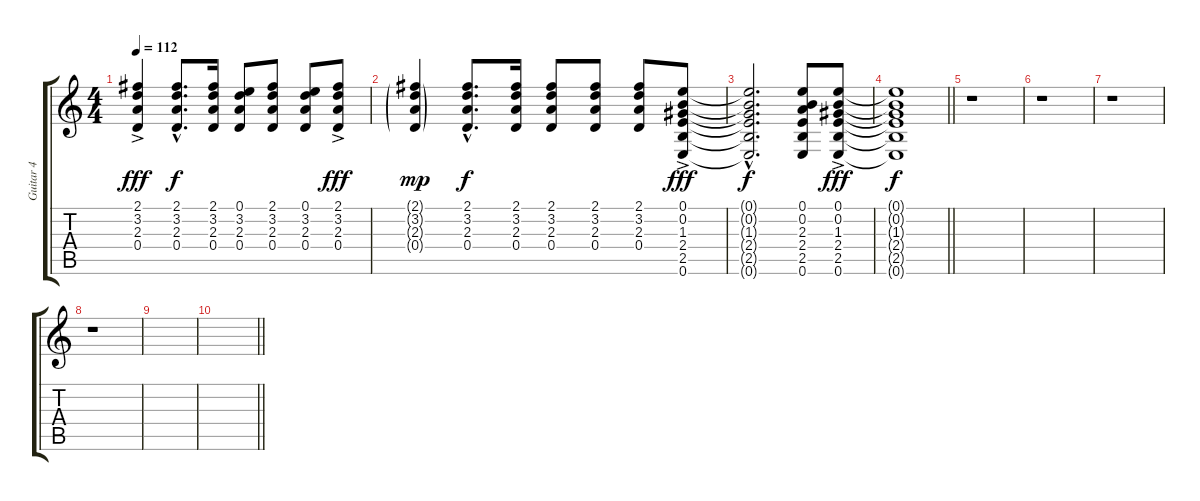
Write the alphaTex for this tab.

\track ("Guitar 4" "Guitar 4") {instrument electricguitarclean}
\staff {score tabs}
\tuning (E4 B3 G3 D3 A2 E2) {hide}
\ts (4 4)
\tempo 112
\clef g2
\ks c
(2.1{ac} 3.2{ac} 2.3{ac} 0.4{ac}).4{dy fff} (2.1{hac} 3.2{hac} 2.3{hac} 0.4{hac}).8{d dy f} (2.1 3.2 2.3 0.4).16 (0.1 3.2 2.3 0.4).8 (2.1 3.2 2.3 0.4).8 (0.1 3.2 2.3 0.4).8 (2.1{ac} 3.2{ac} 2.3{ac} 0.4{ac}).8{dy fff} |
(2.1{g} 3.2{g} 2.3{g} 0.4{g}).4{dy mp} (2.1{hac} 3.2{hac} 2.3{hac} 0.4{hac}).8{d dy f} (2.1 3.2 2.3 0.4).16 (2.1 3.2 2.3 0.4).8 (2.1 3.2 2.3 0.4).8 (2.1 3.2 2.3 0.4).8 (0.1{ac} 0.2{ac} 1.3{ac} 2.4{ac} 2.5{ac} 0.6{ac}).8{dy fff} |
(0.1{hac t} 0.2{hac t} 1.3{hac t} 2.4{hac t} 2.5{hac t} 0.6{hac t}).2{d dy f} (0.1 0.2 2.3 2.4 2.5 0.6).8 (0.1{ac} 0.2{ac} 1.3{ac} 2.4{ac} 2.5{ac} 0.6{ac}).8{dy fff} |
\barLineRight lightlight
(0.1{t} 0.2{t} 1.3{t} 2.4{t} 2.5{t} 0.6{t}).1{dy f} |
r.1 |
r.1 |
r.1 |
r.1 |
|
\barLineRight lightlight
